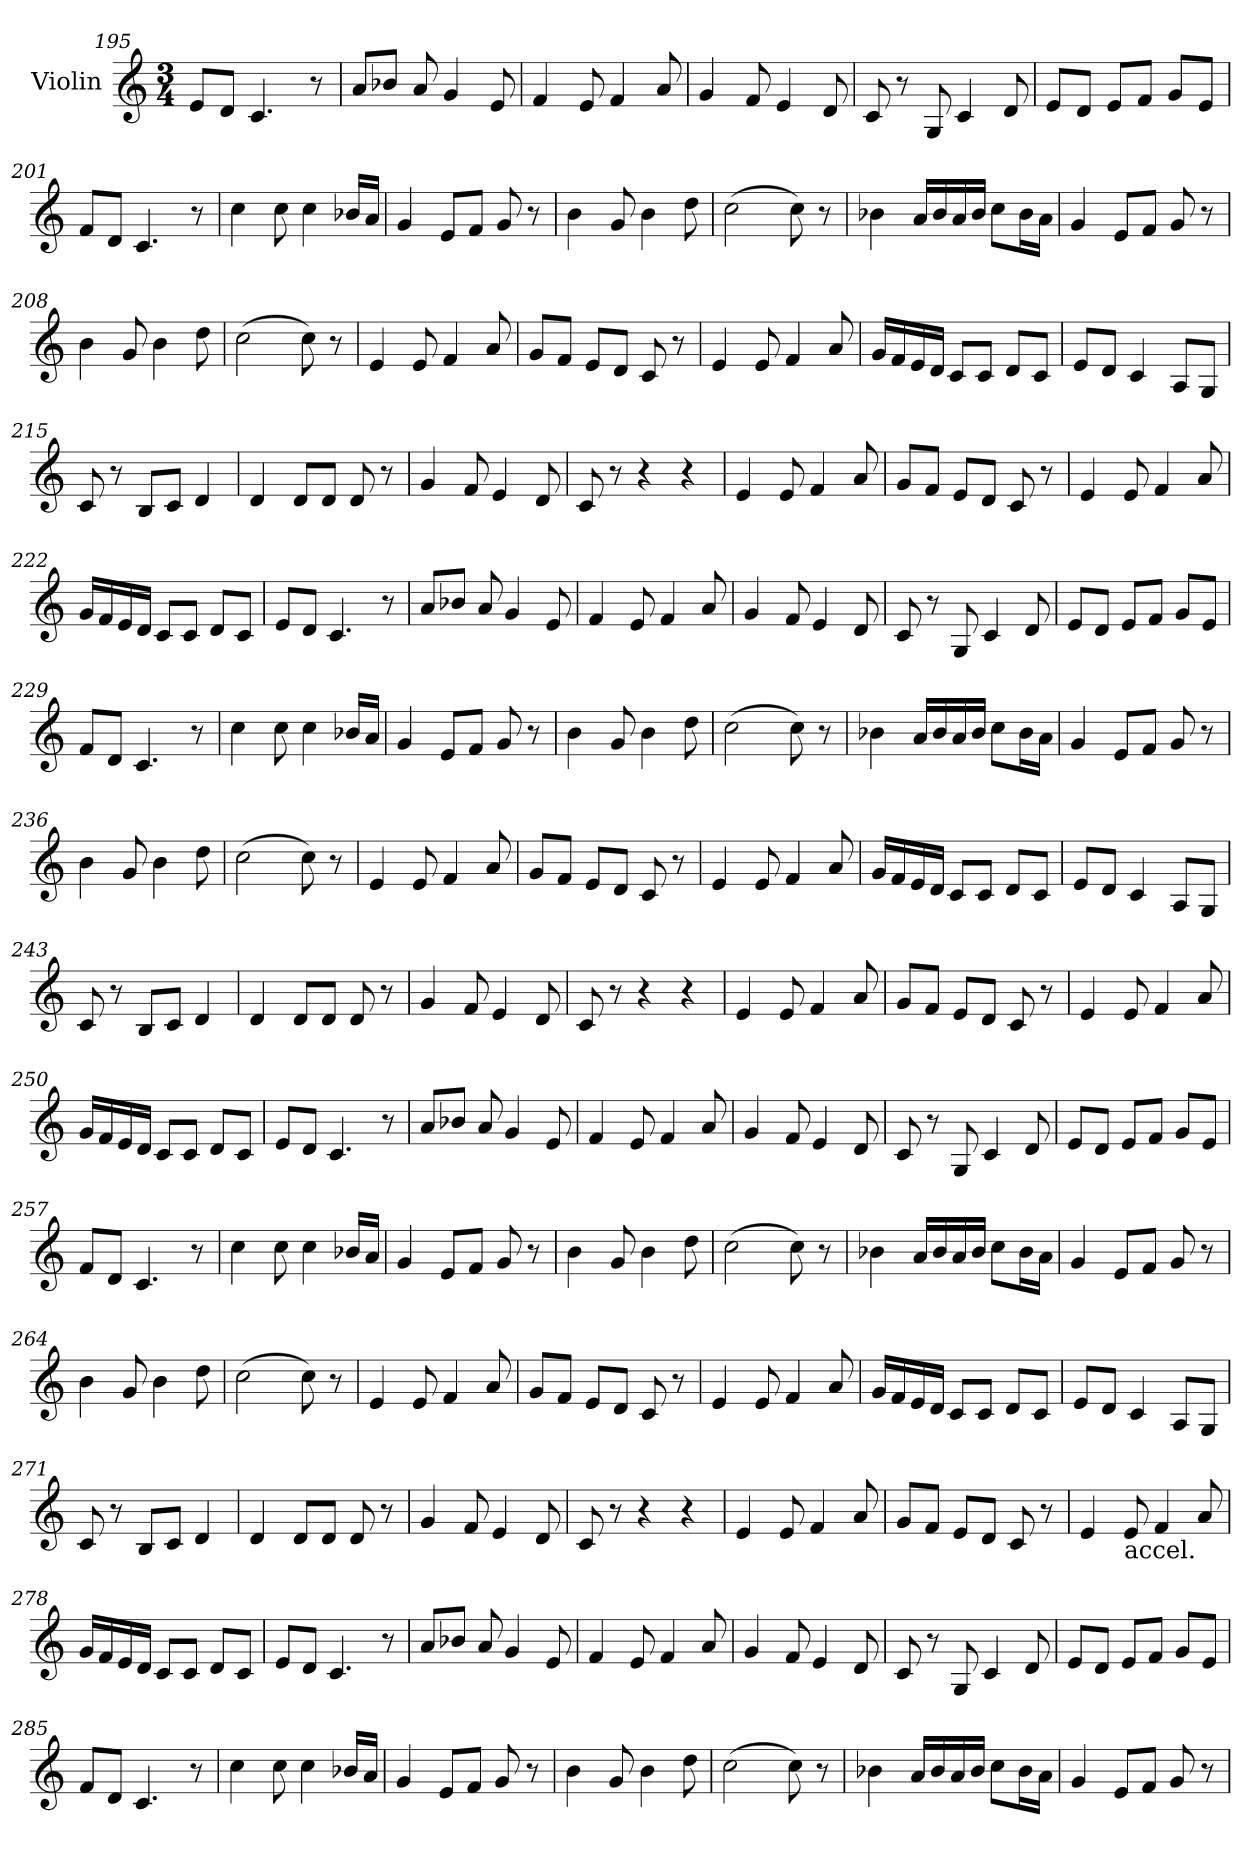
**kern
*part1
*staff1
*I"Violin
*clefG2
*k[]
*C:
*M3/4
=195
8e/L
8d/J
4.c/
8r
=196
8a/L
8b-X/J
8a/
4g/
8e/
=197
4f/
8e/
4f/
8a/
=198
4g/
8f/
4e/
8d/
!!LO:LB:g=z
=199
8c/
8r
8G/
4c/
8d/
=200
8e/L
8d/J
8e/L
8f/J
8g/L
8e/J
=201
8f/L
8d/J
4.c/
8r
=202
4cc\
8cc\
4cc\
16b-X/LL
16a/JJ
=203
4g/
8e/L
8f/J
8g/
8r
=204
4b\
8g/
4b\
8dd\
!!LO:LB:g=z
=205
(2cc\
8cc\)
8r
=206
4b-X\
16a/LL
16b-/
16a/
16b-/JJ
8cc\L
16b-\L
16a\JJ
=207
4g/
8e/L
8f/J
8g/
8r
=208
4b\
8g/
4b\
8dd\
=209
(2cc\
8cc\)
8r
=210
4e/
8e/
4f/
8a/
!!LO:LB:g=z
=211
8g/L
8f/J
8e/L
8d/J
8c/
8r
=212
4e/
8e/
4f/
8a/
=213
16g/LL
16f/
16e/
16d/JJ
8c/L
8c/J
8d/L
8c/J
=214
8e/L
8d/J
4c/
8A/L
8G/J
=215
8c/
8r
8B/L
8c/J
4d/
=216
4d/
8d/L
8d/J
8d/
8r
!!LO:LB:g=z
=217
4g/
8f/
4e/
8d/
=218
8c/
8r
4r
4r
=219
4e/
8e/
4f/
8a/
=220
8g/L
8f/J
8e/L
8d/J
8c/
8r
=221
4e/
8e/
4f/
8a/
=222
16g/LL
16f/
16e/
16d/JJ
8c/L
8c/J
8d/L
8c/J
!!LO:PB:g=z
=223
8e/L
8d/J
4.c/
8r
=224
8a/L
8b-X/J
8a/
4g/
8e/
=225
4f/
8e/
4f/
8a/
=226
4g/
8f/
4e/
8d/
=227
8c/
8r
8G/
4c/
8d/
=228
8e/L
8d/J
8e/L
8f/J
8g/L
8e/J
!!LO:LB:g=z
=229
8f/L
8d/J
4.c/
8r
=230
4cc\
8cc\
4cc\
16b-X/LL
16a/JJ
=231
4g/
8e/L
8f/J
8g/
8r
=232
4b\
8g/
4b\
8dd\
=233
(2cc\
8cc\)
8r
=234
4b-X\
16a/LL
16b-/
16a/
16b-/JJ
8cc\L
16b-\L
16a\JJ
!!LO:LB:g=z
=235
4g/
8e/L
8f/J
8g/
8r
=236
4b\
8g/
4b\
8dd\
=237
(2cc\
8cc\)
8r
=238
4e/
8e/
4f/
8a/
=239
8g/L
8f/J
8e/L
8d/J
8c/
8r
=240
4e/
8e/
4f/
8a/
!!LO:LB:g=z
=241
16g/LL
16f/
16e/
16d/JJ
8c/L
8c/J
8d/L
8c/J
=242
8e/L
8d/J
4c/
8A/L
8G/J
=243
8c/
8r
8B/L
8c/J
4d/
=244
4d/
8d/L
8d/J
8d/
8r
=245
4g/
8f/
4e/
8d/
=246
8c/
8r
4r
4r
!!LO:LB:g=z
=247
4e/
8e/
4f/
8a/
=248
8g/L
8f/J
8e/L
8d/J
8c/
8r
=249
4e/
8e/
4f/
8a/
=250
16g/LL
16f/
16e/
16d/JJ
8c/L
8c/J
8d/L
8c/J
=251
8e/L
8d/J
4.c/
8r
=252
8a/L
8b-X/J
8a/
4g/
8e/
!!LO:LB:g=z
=253
4f/
8e/
4f/
8a/
=254
4g/
8f/
4e/
8d/
=255
8c/
8r
8G/
4c/
8d/
=256
8e/L
8d/J
8e/L
8f/J
8g/L
8e/J
=257
8f/L
8d/J
4.c/
8r
=258
4cc\
8cc\
4cc\
16b-X/LL
16a/JJ
!!LO:LB:g=z
=259
4g/
8e/L
8f/J
8g/
8r
=260
4b\
8g/
4b\
8dd\
=261
(2cc\
8cc\)
8r
=262
4b-X\
16a/LL
16b-/
16a/
16b-/JJ
8cc\L
16b-\L
16a\JJ
=263
4g/
8e/L
8f/J
8g/
8r
=264
4b\
8g/
4b\
8dd\
!!LO:LB:g=z
=265
(2cc\
8cc\)
8r
=266
4e/
8e/
4f/
8a/
=267
8g/L
8f/J
8e/L
8d/J
8c/
8r
=268
4e/
8e/
4f/
8a/
=269
16g/LL
16f/
16e/
16d/JJ
8c/L
8c/J
8d/L
8c/J
=270
8e/L
8d/J
4c/
8A/L
8G/J
!!LO:PB:g=z
=271
8c/
8r
8B/L
8c/J
4d/
=272
4d/
8d/L
8d/J
8d/
8r
=273
4g/
8f/
4e/
8d/
=274
8c/
8r
4r
4r
=275
4e/
8e/
4f/
8a/
=276
8g/L
8f/J
8e/L
8d/J
8c/
8r
!!LO:LB:g=z
=277
4e/
!LO:TX:b:t=accel.
8e/
4f/
8a/
=278
16g/LL
16f/
16e/
16d/JJ
8c/L
8c/J
8d/L
8c/J
=279
8e/L
8d/J
4.c/
8r
=280
8a/L
8b-X/J
8a/
4g/
8e/
=281
4f/
8e/
4f/
8a/
!!LO:PB:g=z
=282
4g/
8f/
4e/
8d/
!!LO:PB:g=z
=283
8c/
8r
8G/
4c/
8d/
=284
8e/L
8d/J
8e/L
8f/J
8g/L
8e/J
=285
8f/L
8d/J
4.c/
8r
=286
4cc\
8cc\
4cc\
16b-X/LL
16a/JJ
=287
4g/
8e/L
8f/J
8g/
8r
!!LO:PB:g=z
=288
4b\
8g/
4b\
8dd\
!!LO:PB:g=z
=289
(2cc\
8cc\)
8r
=290
4b-X\
16a/LL
16b-/
16a/
16b-/JJ
8cc\L
16b-\L
16a\JJ
=291
4g/
8e/L
8f/J
8g/
8r
=
*-
